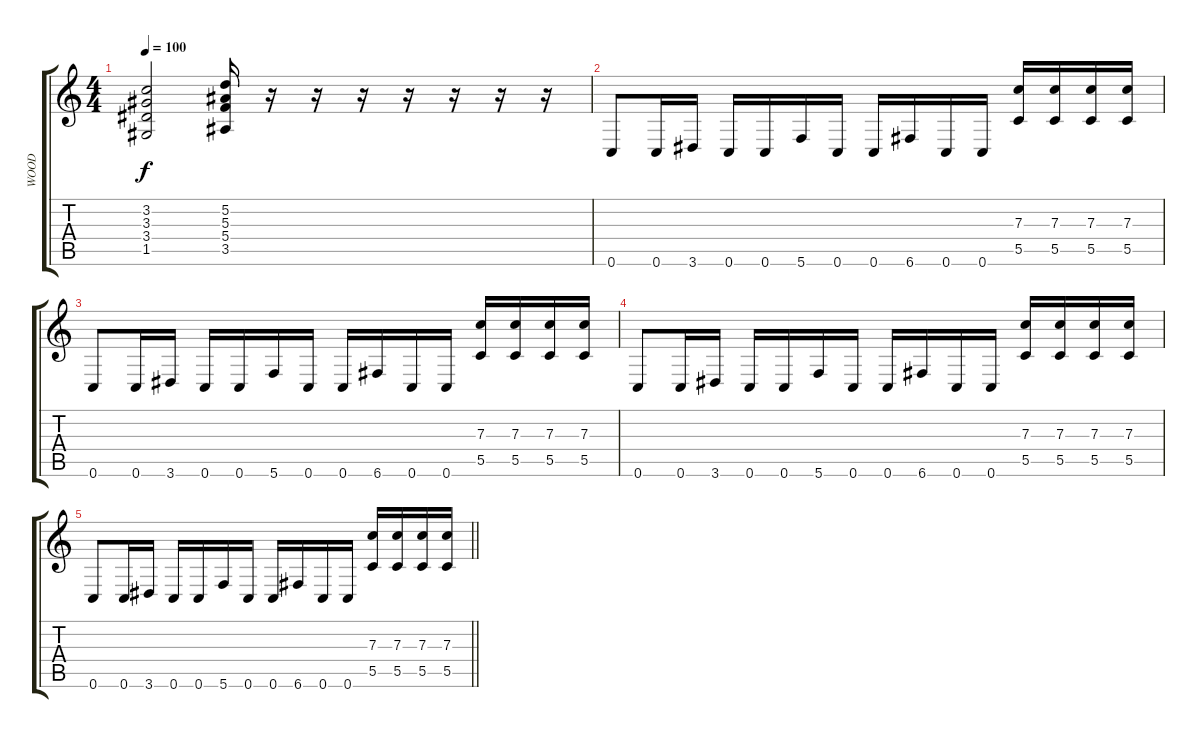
\track ("WOOD" "WOOD") {instrument distortionguitar}
\staff {score tabs}
\tuning (D4 A3 F3 C3 G2 C2) {hide}
\ts (4 4)
\tempo 100
\clef g2
\ks c
(3.2 3.3 3.4 1.5).2{dy f} (5.2 5.3 5.4 3.5).16 r.16 r.16 r.16 r.16 r.16 r.16 r.16 |
0.6.8 0.6.16 3.6.16 0.6.16 0.6.16 5.6.16 0.6.16 0.6.16 6.6.16 0.6.16 0.6.16 (7.3 5.5).16 (7.3 5.5).16 (7.3 5.5).16 (7.3 5.5).16 |
0.6.8 0.6.16 3.6.16 0.6.16 0.6.16 5.6.16 0.6.16 0.6.16 6.6.16 0.6.16 0.6.16 (7.3 5.5).16 (7.3 5.5).16 (7.3 5.5).16 (7.3 5.5).16 |
0.6.8 0.6.16 3.6.16 0.6.16 0.6.16 5.6.16 0.6.16 0.6.16 6.6.16 0.6.16 0.6.16 (7.3 5.5).16 (7.3 5.5).16 (7.3 5.5).16 (7.3 5.5).16 |
\barLineRight lightlight
0.6.8 0.6.16 3.6.16 0.6.16 0.6.16 5.6.16 0.6.16 0.6.16 6.6.16 0.6.16 0.6.16 (7.3 5.5).16 (7.3 5.5).16 (7.3 5.5).16 (7.3 5.5).16
